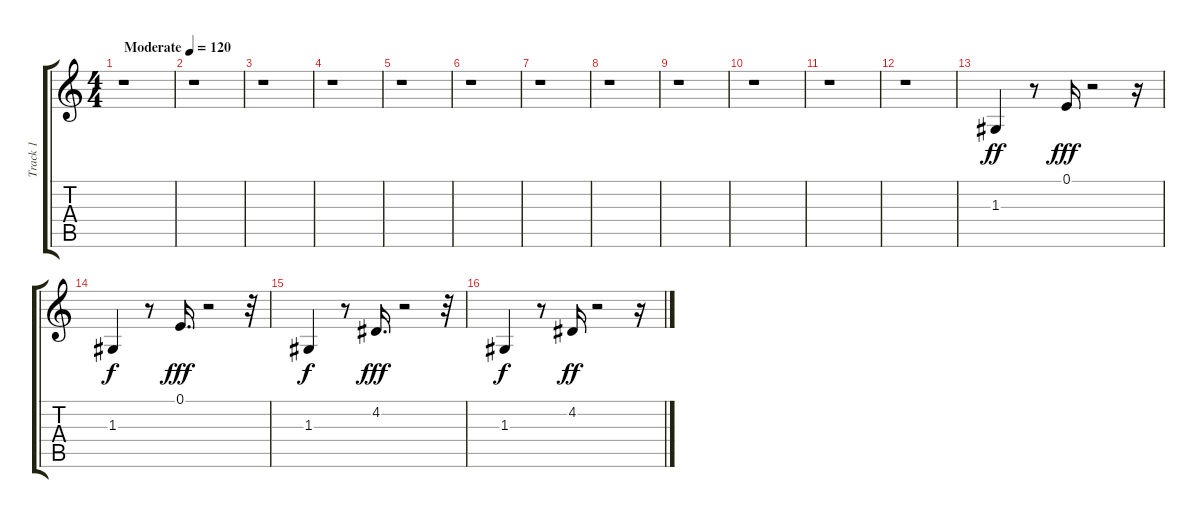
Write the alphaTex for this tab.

\track ("Track 1" "Track 1") {instrument stringensemble2}
\staff {score tabs}
\tuning (E4 B3 G3 D3 A2 E2) {hide}
\ts (4 4)
\tempo (120 "Moderate")
\clef g2
\ks c
r.1{dy ff instrument stringensemble2} |
r.1 |
r.1 |
r.1 |
r.1 |
r.1 |
r.1 |
r.1 |
r.1 |
r.1 |
r.1 |
r.1 |
1.3.4 r.8 0.1.16{dy fff} r.2 r.16 |
1.3.4{dy f} r.8 0.1.16{d dy fff} r.2 r.32 |
1.3.4{dy f} r.8 4.2.16{d dy fff} r.2 r.32 |
1.3.4{dy f} r.8 4.2.16{dy ff} r.2 r.16
